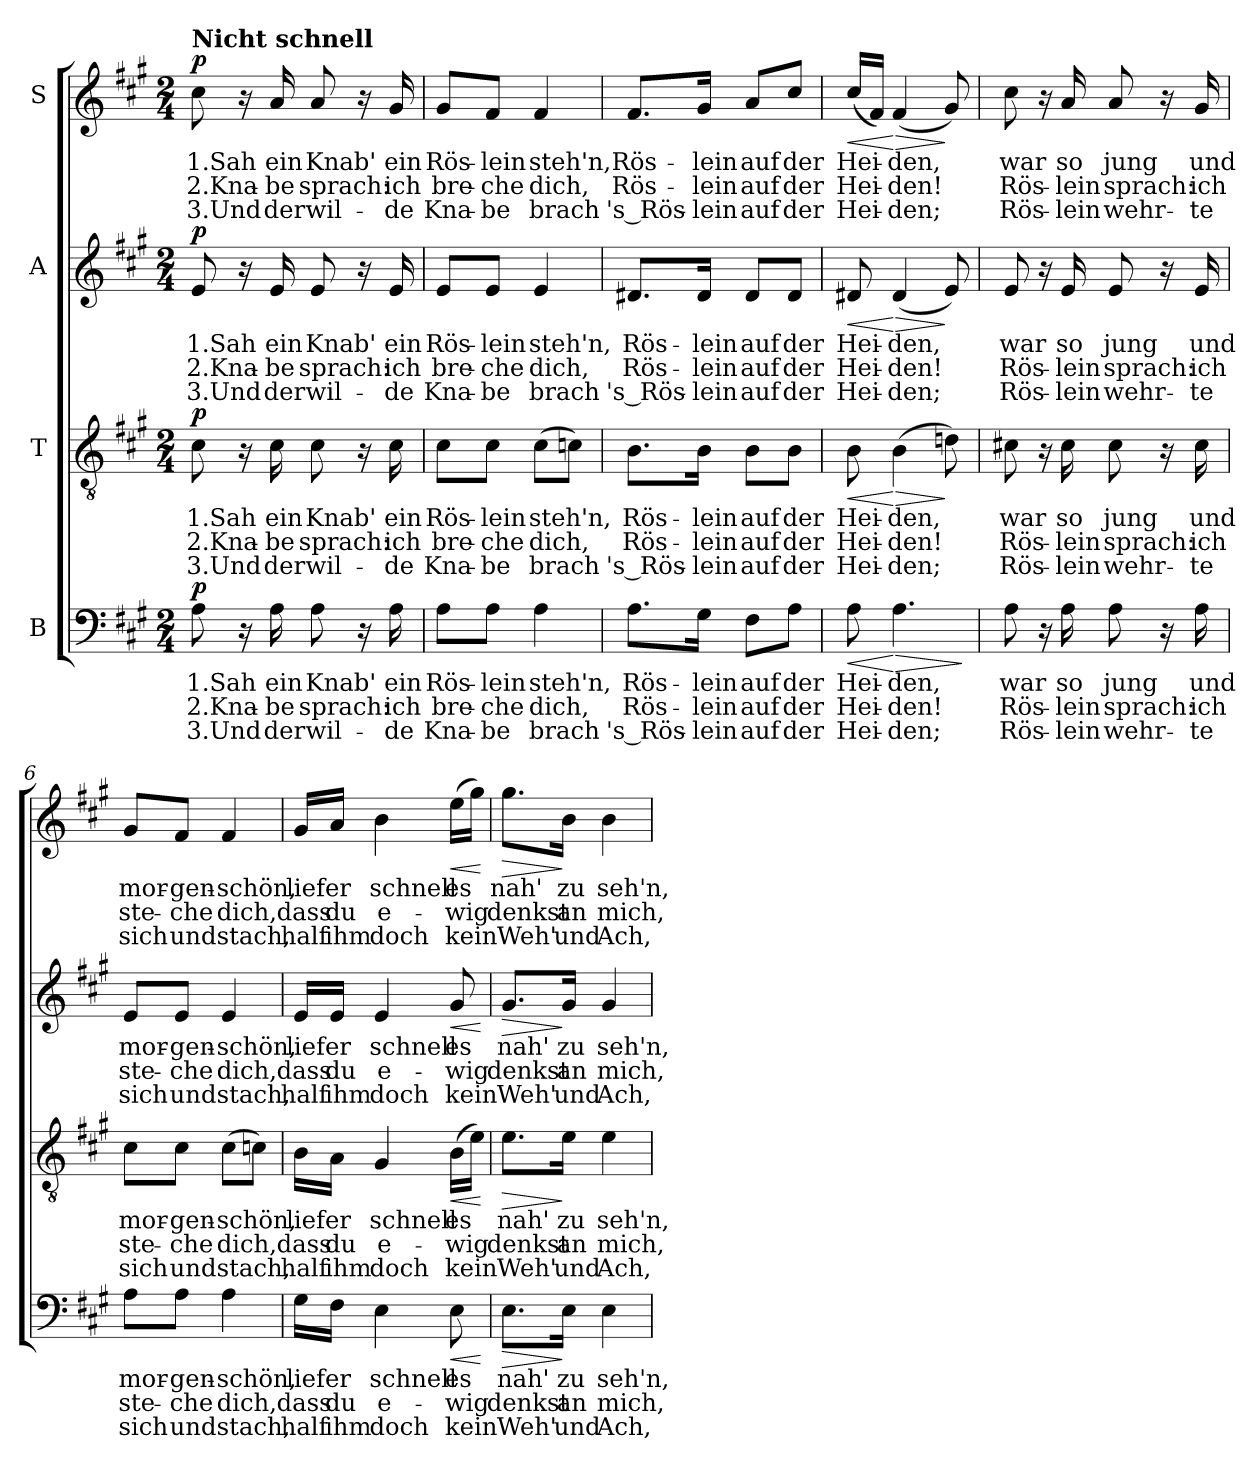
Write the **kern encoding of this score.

**kern	**text	**text	**text	**dynam	**kern	**text	**text	**text	**dynam	**kern	**text	**text	**text	**dynam	**kern	**text	**text	**text	**dynam
*part4	*part4	*part4	*part4	*part4	*part3	*part3	*part3	*part3	*part3	*part2	*part2	*part2	*part2	*part2	*part1	*part1	*part1	*part1	*part1
*staff4	*staff4	*staff4	*staff4	*staff4	*staff3	*staff3	*staff3	*staff3	*staff3	*staff2	*staff2	*staff2	*staff2	*staff2	*staff1	*staff1	*staff1	*staff1	*staff1
*I"B	*	*	*	*	*I"T	*	*	*	*	*I"A	*	*	*	*	*I"S	*	*	*	*
*clefF4	*	*	*	*	*clefGv2	*	*	*	*	*clefG2	*	*	*	*	*clefG2	*	*	*	*
*k[f#c#g#]	*	*	*	*	*k[f#c#g#]	*	*	*	*	*k[f#c#g#]	*	*	*	*	*k[f#c#g#]	*	*	*	*
*A:	*	*	*	*	*A:	*	*	*	*	*A:	*	*	*	*	*A:	*	*	*	*
*M2/4	*	*	*	*	*M2/4	*	*	*	*	*M2/4	*	*	*	*	*M2/4	*	*	*	*
*MM70	*	*	*	*	*MM70	*	*	*	*	*MM70	*	*	*	*	*MM70	*	*	*	*
=1	=1	=1	=1	=1	=1	=1	=1	=1	=1	=1	=1	=1	=1	=1	=1	=1	=1	=1	=1
!	!	!	!	!	!	!	!	!	!	!	!	!	!	!	!LO:TX:a:B:t=Nicht schnell	!	!	!	!
!	!LO:LY:b	!LO:LY:b	!LO:LY:b	!LO:DY:b	!	!LO:LY:b	!LO:LY:b	!LO:LY:b	!LO:DY:b	!	!LO:LY:b	!LO:LY:b	!LO:LY:b	!LO:DY:b	!	!LO:LY:b	!LO:LY:b	!LO:LY:b	!LO:DY:b
8A\	1.Sah	2.Kna-	3.Und	p	8c#\	1.Sah	2.Kna-	3.Und	p	8e/	1.Sah	2.Kna-	3.Und	p	8cc#\	1.Sah	2.Kna-	3.Und	p
16r	.	.	.	.	16r	.	.	.	.	16r	.	.	.	.	16r	.	.	.	.
!	!LO:LY:b	!LO:LY:b	!LO:LY:b	!	!	!LO:LY:b	!LO:LY:b	!LO:LY:b	!	!	!LO:LY:b	!LO:LY:b	!LO:LY:b	!	!	!LO:LY:b	!LO:LY:b	!LO:LY:b	!
16A\	ein	-be	der	.	16c#\	ein	-be	der	.	16e/	ein	-be	der	.	16a/	ein	-be	der	.
!	!LO:LY:b	!LO:LY:b	!LO:LY:b	!	!	!LO:LY:b	!LO:LY:b	!LO:LY:b	!	!	!LO:LY:b	!LO:LY:b	!LO:LY:b	!	!	!LO:LY:b	!LO:LY:b	!LO:LY:b	!
8A\	Knab'	sprach:	wil-	.	8c#\	Knab'	sprach:	wil-	.	8e/	Knab'	sprach:	wil-	.	8a/	Knab'	sprach:	wil-	.
16r	.	.	.	.	16r	.	.	.	.	16r	.	.	.	.	16r	.	.	.	.
!	!LO:LY:b	!LO:LY:b	!LO:LY:b	!	!	!LO:LY:b	!LO:LY:b	!LO:LY:b	!	!	!LO:LY:b	!LO:LY:b	!LO:LY:b	!	!	!LO:LY:b	!LO:LY:b	!LO:LY:b	!
16A\	ein	ich	-de	.	16c#\	ein	ich	-de	.	16e/	ein	ich	-de	.	16g#/	ein	ich	-de	.
=2	=2	=2	=2	=2	=2	=2	=2	=2	=2	=2	=2	=2	=2	=2	=2	=2	=2	=2	=2
!	!LO:LY:b	!LO:LY:b	!LO:LY:b	!	!	!LO:LY:b	!LO:LY:b	!LO:LY:b	!	!	!LO:LY:b	!LO:LY:b	!LO:LY:b	!	!	!LO:LY:b	!LO:LY:b	!LO:LY:b	!
8A\L	Rös-	bre-	Kna-	.	8c#\L	Rös-	bre-	Kna-	.	8e/L	Rös-	bre-	Kna-	.	8g#/L	Rös-	bre-	Kna-	.
!	!LO:LY:b	!LO:LY:b	!LO:LY:b	!	!	!LO:LY:b	!LO:LY:b	!LO:LY:b	!	!	!LO:LY:b	!LO:LY:b	!LO:LY:b	!	!	!LO:LY:b	!LO:LY:b	!LO:LY:b	!
8A\J	-lein	-che	-be	.	8c#\J	-lein	-che	-be	.	8e/J	-lein	-che	-be	.	8f#/J	-lein	-che	-be	.
!	!LO:LY:b	!LO:LY:b	!LO:LY:b	!	!	!LO:LY:b	!LO:LY:b	!LO:LY:b	!	!	!LO:LY:b	!LO:LY:b	!LO:LY:b	!	!	!LO:LY:b	!LO:LY:b	!LO:LY:b	!
4A\	steh'n,	dich,	brach	.	(>8c#\L	steh'n,	dich,	brach	.	4e/	steh'n,	dich,	brach	.	4f#/	steh'n,	dich,	brach	.
.	.	.	.	.	8cn\J)	.	.	.	.	.	.	.	.	.	.	.	.	.	.
=3	=3	=3	=3	=3	=3	=3	=3	=3	=3	=3	=3	=3	=3	=3	=3	=3	=3	=3	=3
!	!LO:LY:b	!LO:LY:b	!LO:LY:b	!	!	!LO:LY:b	!LO:LY:b	!LO:LY:b	!	!	!LO:LY:b	!LO:LY:b	!LO:LY:b	!	!	!LO:LY:b	!LO:LY:b	!LO:LY:b	!
8.A\L	Rös-	Rös-	's_Rös-	.	8.B\L	Rös-	Rös-	's_Rös-	.	8.d#X/L	Rös-	Rös-	's_Rös-	.	8.f#/L	Rös-	Rös-	's_Rös-	.
!	!LO:LY:b	!LO:LY:b	!LO:LY:b	!	!	!LO:LY:b	!LO:LY:b	!LO:LY:b	!	!	!LO:LY:b	!LO:LY:b	!LO:LY:b	!	!	!LO:LY:b	!LO:LY:b	!LO:LY:b	!
16G#\Jk	-lein	-lein	-lein	.	16B\Jk	-lein	-lein	-lein	.	16d#/Jk	-lein	-lein	-lein	.	16g#/Jk	-lein	-lein	-lein	.
!	!LO:LY:b	!LO:LY:b	!LO:LY:b	!	!	!LO:LY:b	!LO:LY:b	!LO:LY:b	!	!	!LO:LY:b	!LO:LY:b	!LO:LY:b	!	!	!LO:LY:b	!LO:LY:b	!LO:LY:b	!
8F#\L	auf	auf	auf	.	8B\L	auf	auf	auf	.	8d#/L	auf	auf	auf	.	8a/L	auf	auf	auf	.
!	!LO:LY:b	!LO:LY:b	!LO:LY:b	!	!	!LO:LY:b	!LO:LY:b	!LO:LY:b	!	!	!LO:LY:b	!LO:LY:b	!LO:LY:b	!	!	!LO:LY:b	!LO:LY:b	!LO:LY:b	!
8A\J	der	der	der	.	8B\J	der	der	der	.	8d#/J	der	der	der	.	8cc#/J	der	der	der	.
=4	=4	=4	=4	=4	=4	=4	=4	=4	=4	=4	=4	=4	=4	=4	=4	=4	=4	=4	=4
!	!LO:LY:b	!LO:LY:b	!LO:LY:b	!LO:HP:b	!	!LO:LY:b	!LO:LY:b	!LO:LY:b	!LO:HP:b	!	!LO:LY:b	!LO:LY:b	!LO:LY:b	!LO:HP:b	!	!LO:LY:b	!LO:LY:b	!LO:LY:b	!LO:HP:b
8A\	Hei-	Hei-	Hei-	<	8B\	Hei-	Hei-	Hei-	<	8d#X/	Hei-	Hei-	Hei-	<	(<16cc#/LL	Hei-	Hei-	Hei-	<
.	.	.	.	.	.	.	.	.	.	.	.	.	.	.	16f#/JJ)	.	.	.	.
!	!LO:LY:b	!LO:LY:b	!LO:LY:b	!LO:HP:n=1:b	!	!LO:LY:b	!LO:LY:b	!LO:LY:b	!LO:HP:n=1:b	!	!LO:LY:b	!LO:LY:b	!LO:LY:b	!LO:HP:n=1:b	!	!LO:LY:b	!LO:LY:b	!LO:LY:b	!LO:HP:n=1:b
4.A\	-den,	-den!	-den;	[ >	(>4B\	-den,	-den!	-den;	[ >	(<4d#/	-den,	-den!	-den;	[ >	(<4f#/	-den,	-den!	-den;	[ >
.	.	.	.	.	8dn\)	.	.	.	]	8e/)	.	.	.	]	8g#/)	.	.	.	]
.	.	.	.	]	.	.	.	.	.	.	.	.	.	.	.	.	.	.	.
=5	=5	=5	=5	=5	=5	=5	=5	=5	=5	=5	=5	=5	=5	=5	=5	=5	=5	=5	=5
!	!LO:LY:b	!LO:LY:b	!LO:LY:b	!	!	!LO:LY:b	!LO:LY:b	!LO:LY:b	!	!	!LO:LY:b	!LO:LY:b	!LO:LY:b	!	!	!LO:LY:b	!LO:LY:b	!LO:LY:b	!
8A\	war	Rös-	Rös-	.	8c#X\	war	Rös-	Rös-	.	8e/	war	Rös-	Rös-	.	8cc#\	war	Rös-	Rös-	.
16r	.	.	.	.	16r	.	.	.	.	16r	.	.	.	.	16r	.	.	.	.
!	!LO:LY:b	!LO:LY:b	!LO:LY:b	!	!	!LO:LY:b	!LO:LY:b	!LO:LY:b	!	!	!LO:LY:b	!LO:LY:b	!LO:LY:b	!	!	!LO:LY:b	!LO:LY:b	!LO:LY:b	!
16A\	so	-lein	-lein	.	16c#\	so	-lein	-lein	.	16e/	so	-lein	-lein	.	16a/	so	-lein	-lein	.
!	!LO:LY:b	!LO:LY:b	!LO:LY:b	!	!	!LO:LY:b	!LO:LY:b	!LO:LY:b	!	!	!LO:LY:b	!LO:LY:b	!LO:LY:b	!	!	!LO:LY:b	!LO:LY:b	!LO:LY:b	!
8A\	jung	sprach:	wehr-	.	8c#\	jung	sprach:	wehr-	.	8e/	jung	sprach:	wehr-	.	8a/	jung	sprach:	wehr-	.
16r	.	.	.	.	16r	.	.	.	.	16r	.	.	.	.	16r	.	.	.	.
!	!LO:LY:b	!LO:LY:b	!LO:LY:b	!	!	!LO:LY:b	!LO:LY:b	!LO:LY:b	!	!	!LO:LY:b	!LO:LY:b	!LO:LY:b	!	!	!LO:LY:b	!LO:LY:b	!LO:LY:b	!
16A\	und	ich	-te	.	16c#\	und	ich	-te	.	16e/	und	ich	-te	.	16g#/	und	ich	-te	.
!!LO:PB:g=z
=6	=6	=6	=6	=6	=6	=6	=6	=6	=6	=6	=6	=6	=6	=6	=6	=6	=6	=6	=6
!	!LO:LY:b	!LO:LY:b	!LO:LY:b	!	!	!LO:LY:b	!LO:LY:b	!LO:LY:b	!	!	!LO:LY:b	!LO:LY:b	!LO:LY:b	!	!	!LO:LY:b	!LO:LY:b	!LO:LY:b	!
8A\L	mor-	ste-	sich	.	8c#\L	mor-	ste-	sich	.	8e/L	mor-	ste-	sich	.	8g#/L	mor-	ste-	sich	.
!	!LO:LY:b	!LO:LY:b	!LO:LY:b	!	!	!LO:LY:b	!LO:LY:b	!LO:LY:b	!	!	!LO:LY:b	!LO:LY:b	!LO:LY:b	!	!	!LO:LY:b	!LO:LY:b	!LO:LY:b	!
8A\J	-gen-	-che	und	.	8c#\J	-gen-	-che	und	.	8e/J	-gen-	-che	und	.	8f#/J	-gen-	-che	und	.
!	!LO:LY:b	!LO:LY:b	!LO:LY:b	!	!	!LO:LY:b	!LO:LY:b	!LO:LY:b	!	!	!LO:LY:b	!LO:LY:b	!LO:LY:b	!	!	!LO:LY:b	!LO:LY:b	!LO:LY:b	!
4A\	-schön,	dich,	stach,	.	(>8c#\L	-schön,	dich,	stach,	.	4e/	-schön,	dich,	stach,	.	4f#/	-schön,	dich,	stach,	.
.	.	.	.	.	8cn\J)	.	.	.	.	.	.	.	.	.	.	.	.	.	.
=7	=7	=7	=7	=7	=7	=7	=7	=7	=7	=7	=7	=7	=7	=7	=7	=7	=7	=7	=7
!	!LO:LY:b	!LO:LY:b	!LO:LY:b	!	!	!LO:LY:b	!LO:LY:b	!LO:LY:b	!	!	!LO:LY:b	!LO:LY:b	!LO:LY:b	!	!	!LO:LY:b	!LO:LY:b	!LO:LY:b	!
16G#\LL	lief	dass	half	.	16B\LL	lief	dass	half	.	16e/LL	lief	dass	half	.	16g#/LL	lief	dass	half	.
!	!LO:LY:b	!LO:LY:b	!LO:LY:b	!	!	!LO:LY:b	!LO:LY:b	!LO:LY:b	!	!	!LO:LY:b	!LO:LY:b	!LO:LY:b	!	!	!LO:LY:b	!LO:LY:b	!LO:LY:b	!
16F#\JJ	er	du	ihm	.	16A\JJ	er	du	ihm	.	16e/JJ	er	du	ihm	.	16a/JJ	er	du	ihm	.
!	!LO:LY:b	!LO:LY:b	!LO:LY:b	!	!	!LO:LY:b	!LO:LY:b	!LO:LY:b	!	!	!LO:LY:b	!LO:LY:b	!LO:LY:b	!	!	!LO:LY:b	!LO:LY:b	!LO:LY:b	!
4E\	schnell	e-	doch	.	4G#/	schnell	e-	doch	.	4e/	schnell	e-	doch	.	4b\	schnell	e-	doch	.
!	!LO:LY:b	!LO:LY:b	!LO:LY:b	!LO:HP:b	!	!LO:LY:b	!LO:LY:b	!LO:LY:b	!LO:HP:b	!	!LO:LY:b	!LO:LY:b	!LO:LY:b	!LO:HP:b	!	!LO:LY:b	!LO:LY:b	!LO:LY:b	!LO:HP:b
8E\	es	-wig	kein	<	(>16B\LL	es	-wig	kein	<	8g#/	es	-wig	kein	<	(>16ee\LL	es	-wig	kein	<
.	.	.	.	.	16e\JJ)	.	.	.	.	.	.	.	.	.	16gg#\JJ)	.	.	.	.
.	.	.	.	[	.	.	.	.	[	.	.	.	.	[	.	.	.	.	[
=8	=8	=8	=8	=8	=8	=8	=8	=8	=8	=8	=8	=8	=8	=8	=8	=8	=8	=8	=8
!	!LO:LY:b	!LO:LY:b	!LO:LY:b	!LO:HP:b	!	!LO:LY:b	!LO:LY:b	!LO:LY:b	!LO:HP:b	!	!LO:LY:b	!LO:LY:b	!LO:LY:b	!LO:HP:b	!	!LO:LY:b	!LO:LY:b	!LO:LY:b	!LO:HP:b
8.E\L	nah'	denkst	Weh'	>	8.e\L	nah'	denkst	Weh'	>	8.g#/L	nah'	denkst	Weh'	>	8.gg#\L	nah'	denkst	Weh'	>
!	!LO:LY:b	!LO:LY:b	!LO:LY:b	!	!	!LO:LY:b	!LO:LY:b	!LO:LY:b	!	!	!LO:LY:b	!LO:LY:b	!LO:LY:b	!	!	!LO:LY:b	!LO:LY:b	!LO:LY:b	!
16E\Jk	zu	an	und	]	16e\Jk	zu	an	und	]	16g#/Jk	zu	an	und	]	16b\Jk	zu	an	und	]
!	!LO:LY:b	!LO:LY:b	!LO:LY:b	!	!	!LO:LY:b	!LO:LY:b	!LO:LY:b	!	!	!LO:LY:b	!LO:LY:b	!LO:LY:b	!	!	!LO:LY:b	!LO:LY:b	!LO:LY:b	!
4E\	seh'n,	mich,	Ach,	.	4e\	seh'n,	mich,	Ach,	.	4g#/	seh'n,	mich,	Ach,	.	4b\	seh'n,	mich,	Ach,	.
=	=	=	=	=	=	=	=	=	=	=	=	=	=	=	=	=	=	=	=
*-	*-	*-	*-	*-	*-	*-	*-	*-	*-	*-	*-	*-	*-	*-	*-	*-	*-	*-	*-
